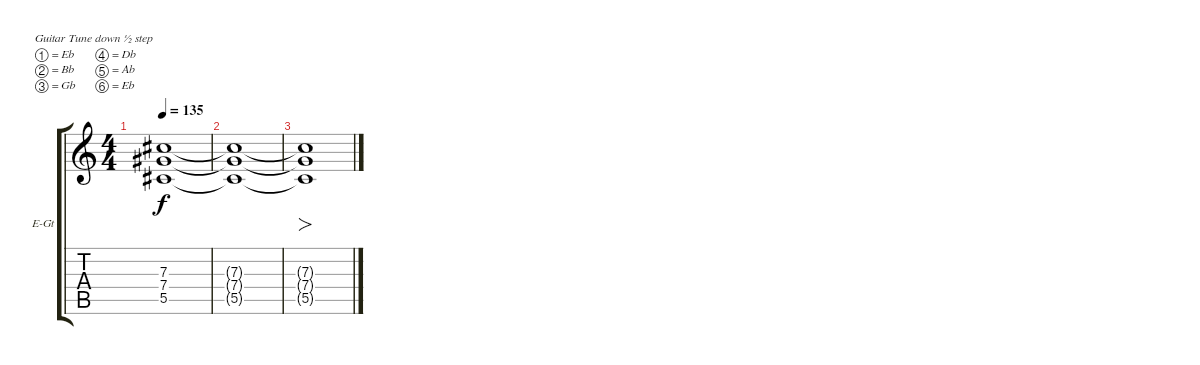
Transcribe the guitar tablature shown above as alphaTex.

\bracketExtendMode groupsimilarinstruments
\firstSystemTrackNameOrientation horizontal
\otherSystemsTrackNameOrientation horizontal
\track ("Zach Blair - Guitar One" "E-Gt") {instrument distortionguitar}
\staff {score tabs}
\tuning (Eb4 Bb3 Gb3 Db3 Ab2 Eb2)
\ts (4 4)
\tempo 135
\clef g2
\ks c
(7.3 7.4 5.5).1{dy f} |
(7.3{t} 7.4{t} 5.5{t}).1 |
(7.3{t} 7.4{t} 5.5{t}).1{fo}
